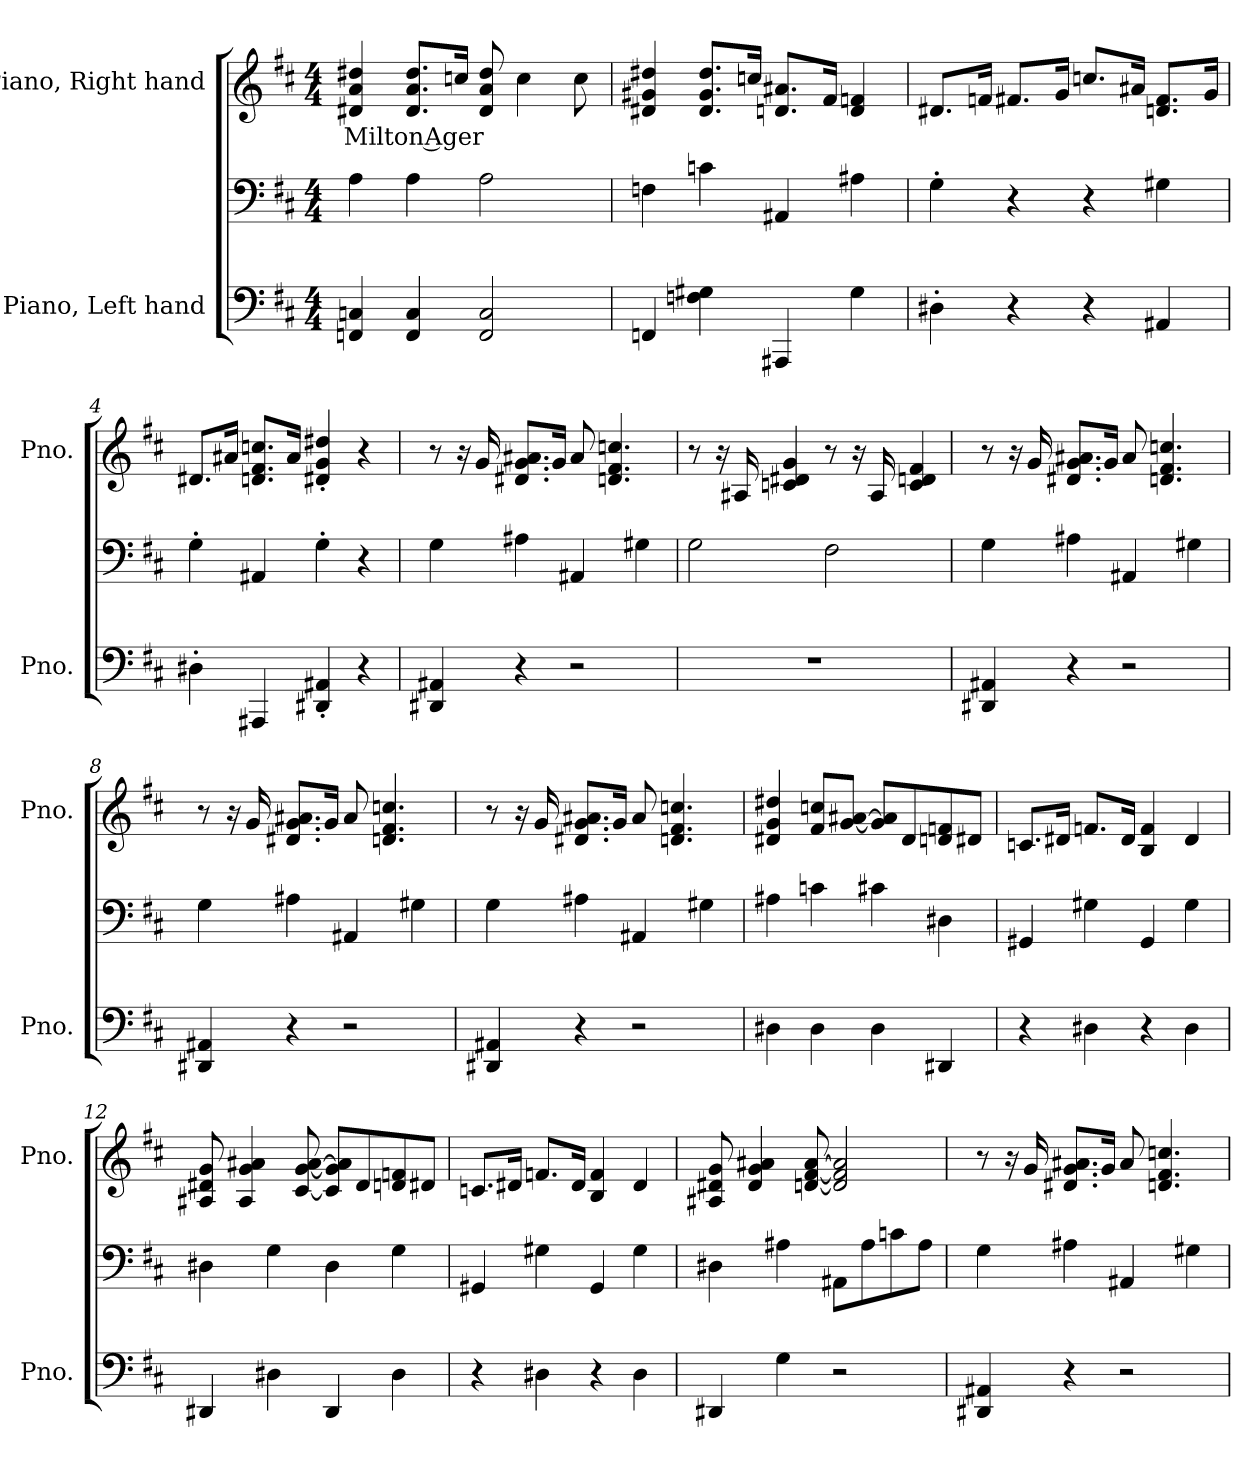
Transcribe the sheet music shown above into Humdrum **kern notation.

**kern	**kern	**kern	**text
*part2	*part2	*part1	*part1
*staff3	*staff2	*staff1	*staff1
*I"Piano, Left hand	*	*I"Piano, Right hand	*
*I'Pno.	*	*I'Pno.	*
*clefF4	*clefF4	*clefG2	*
*k[f#c#]	*k[f#c#]	*k[f#c#]	*
*M4/4	*M4/4	*M4/4	*
*MM120	*MM120	*MM120	*
=1	=1	=1	=1
!	!	!	!LO:LY:b
4FFn/ 4Cn/	4A\	4d#X/ 4a/ 4dd#X/	Milton Ager
4FF/ 4C/	4A\	8.d#/ 8.a/ 8.dd#/L	.
.	.	16ccn/Jk	.
2FF/ 2C/	2A\	8d#/ 8a/ 8dd#/	.
.	.	4cc\	.
.	.	8cc\	.
=2	=2	=2	=2
4FFn/	4Fn\	4d#X/ 4g#X/ 4dd#X/	.
4Fn\ 4G#X\	4cn\	8.d#/ 8.g#/ 8.dd#/L	.
.	.	16ccn/Jk	.
4AAA#X/	4AA#X/	8.dn/ 8.a#X/L	.
.	.	16f#/Jk	.
4G#\	4A#X\	4d/ 4fn/	.
!!LO:LB:g=z
=3	=3	=3	=3
4D#X'\	4G'\	8.d#X/L	.
.	.	16fn/Jk	.
4r	4r	8.f#X/L	.
.	.	16g/Jk	.
4r	4r	8.ccn/L	.
.	.	16a#X/Jk	.
4AA#X/	4G#X\	8.dn/ 8.f#/L	.
.	.	16g/Jk	.
=4	=4	=4	=4
4D#X'\	4G'\	8.d#X/L	.
.	.	16a#X/Jk	.
4AAA#X/	4AA#X/	8.dn/ 8.f#/ 8.ccn/L	.
.	.	16a#/Jk	.
4DD#X/' 4AA#X/'	4G'\	4d#X/' 4g/' 4dd#X/'	.
4r	4r	4r	.
=5	=5	=5	=5
4DD#X/ 4AA#X/	4G\	8r	.
.	.	16r	.
.	.	16g/	.
4r	4A#X\	8.d#X/ 8.g/ 8.a#X/L	.
.	.	16g/Jk	.
2r	4AA#X/	8a#/	.
.	.	4.dn/ 4.f#/ 4.ccn/	.
.	4G#X\	.	.
!!LO:LB:g=z
=6	=6	=6	=6
1r	2G\	8r	.
.	.	16r	.
.	.	16A#X/	.
.	.	4cn/ 4d#X/ 4g/	.
.	2F#\	8r	.
.	.	16r	.
.	.	16A#/	.
.	.	4c/ 4dn/ 4f#/	.
=7	=7	=7	=7
4DD#X/ 4AA#X/	4G\	8r	.
.	.	16r	.
.	.	16g/	.
4r	4A#X\	8.d#X/ 8.g/ 8.a#X/L	.
.	.	16g/Jk	.
2r	4AA#X/	8a#/	.
.	.	4.dn/ 4.f#/ 4.ccn/	.
.	4G#X\	.	.
=8	=8	=8	=8
4DD#X/ 4AA#X/	4G\	8r	.
.	.	16r	.
.	.	16g/	.
4r	4A#X\	8.d#X/ 8.g/ 8.a#X/L	.
.	.	16g/Jk	.
2r	4AA#X/	8a#/	.
.	.	4.dn/ 4.f#/ 4.ccn/	.
.	4G#X\	.	.
!!LO:LB:g=z
=9	=9	=9	=9
4DD#X/ 4AA#X/	4G\	8r	.
.	.	16r	.
.	.	16g/	.
4r	4A#X\	8.d#X/ 8.g/ 8.a#X/L	.
.	.	16g/Jk	.
2r	4AA#X/	8a#/	.
.	.	4.dn/ 4.f#/ 4.ccn/	.
.	4G#X\	.	.
=10	=10	=10	=10
4D#X\	4A#X\	4d#X/ 4g/ 4dd#X/	.
4D#\	4cn\	8f#/ 8ccn/L	.
.	.	[8g/ [8a#X/J	.
4D#\	4c#X\	8g/] 8a#/]L	.
.	.	8d#/	.
4DD#X/	4D#X\	8dn/ 8fn/	.
.	.	8d#X/J	.
=11	=11	=11	=11
4r	4GG#X/	8.cn/L	.
.	.	16d#X/Jk	.
4D#X\	4G#X\	8.fn/L	.
.	.	16d#/Jk	.
4r	4GG#/	4B/ 4f/	.
4D#\	4G#\	4d#/	.
!!LO:PB:g=z
=12	=12	=12	=12
4DD#X/	4D#X\	8A#X/ 8d#X/ 8g/	.
.	.	4A#/ 4g/ 4a#X/	.
4D#X\	4G\	.	.
.	.	[8c#/ [8g/ [8a#/	.
4DD#/	4D#\	8c#/] 8g/] 8a#/]L	.
.	.	8d#/	.
4D#\	4G\	8dn/ 8fn/	.
.	.	8d#X/J	.
=13	=13	=13	=13
4r	4GG#X/	8.cn/L	.
.	.	16d#X/Jk	.
4D#X\	4G#X\	8.fn/L	.
.	.	16d#/Jk	.
4r	4GG#/	4B/ 4f/	.
4D#\	4G#\	4d#/	.
=14	=14	=14	=14
4DD#X/	4D#X\	8A#X/ 8d#X/ 8g/	.
.	.	4d#/ 4g/ 4a#X/	.
4G\	4A#X\	.	.
.	.	[8dn/ [8f#/ [8a#/	.
2r	8AA#X\L	2d/] 2f#/] 2a#/]	.
.	8A#\	.	.
.	8cn\	.	.
.	8A#\J	.	.
!!LO:LB:g=z
=15	=15	=15	=15
4DD#X/ 4AA#X/	4G\	8r	.
.	.	16r	.
.	.	16g/	.
4r	4A#X\	8.d#X/ 8.g/ 8.a#X/L	.
.	.	16g/Jk	.
2r	4AA#X/	8a#/	.
.	.	4.dn/ 4.f#/ 4.ccn/	.
.	4G#X\	.	.
=	=	=	=
*-	*-	*-	*-
